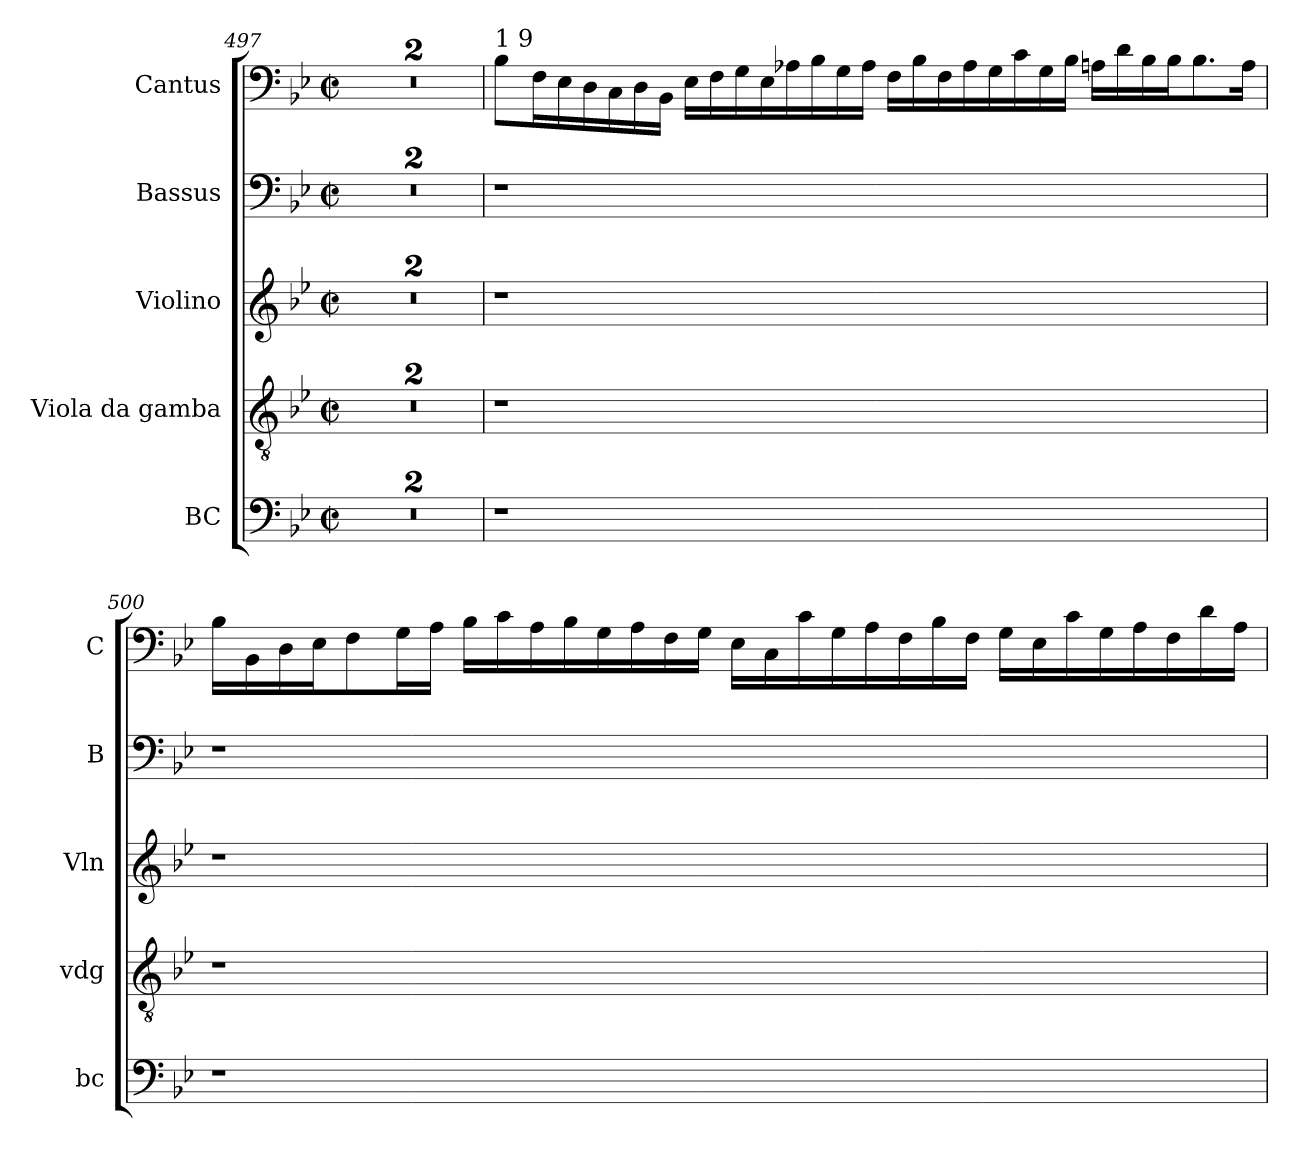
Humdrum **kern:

**kern	**kern	**kern	**kern	**kern
*part5	*part4	*part3	*part2	*part1
*staff5	*staff4	*staff3	*staff2	*staff1
*I"BC	*I"Viola da gamba	*I"Violino	*I"Bassus	*I"Cantus
*I'bc	*I'vdg	*I'Vln	*I'B	*I'C
*clefF4	*clefGv2	*clefG2	*clefF4	*clefF4
*k[b-e-]	*k[b-e-]	*k[b-e-]	*k[b-e-]	*k[b-e-]
*B-:	*B-:	*B-:	*B-:	*B-:
*M2/2	*M2/2	*M2/2	*M2/2	*M2/2
*met(c|)	*met(c|)	*met(c|)	*met(c|)	*met(c|)
=497	=497	=497	=497	=497
1r	1r	1r	1r	1r
=498	=498	=498	=498	=498
1r	1r	1r	1r	1r
!!LO:LB:g=z
=499	=499	=499	=499	=499
!	!	!	!	!LO:TX:a:t=1 9
1r	1r	1r	1r	8B-\L
.	.	.	.	16F\L
.	.	.	.	16E-\
.	.	.	.	16D\
.	.	.	.	16C\
.	.	.	.	16D\
.	.	.	.	16BB-\JJ
.	.	.	.	16E-\LL
.	.	.	.	16F\
.	.	.	.	16G\
.	.	.	.	16E-\
.	.	.	.	16A-X\
.	.	.	.	16B-\
.	.	.	.	16G\
.	.	.	.	16A-\JJ
1ryy	1ryy	1ryy	1ryy	16F\LL
.	.	.	.	16B-\
.	.	.	.	16F\
.	.	.	.	16A-\
.	.	.	.	16G\
.	.	.	.	16c\
.	.	.	.	16G\
.	.	.	.	16B-\JJ
.	.	.	.	16An\LL
.	.	.	.	16d\
.	.	.	.	16B-\
.	.	.	.	16B-\J
.	.	.	.	8.B-\
.	.	.	.	16A\Jk
=500	=500	=500	=500	=500
1r	1r	1r	1r	16B-\LL
.	.	.	.	16BB-\
.	.	.	.	16D\
.	.	.	.	16E-\J
.	.	.	.	8F\
.	.	.	.	16G\L
.	.	.	.	16A\JJ
.	.	.	.	16B-\LL
.	.	.	.	16c\
.	.	.	.	16A\
.	.	.	.	16B-\
.	.	.	.	16G\
.	.	.	.	16A\
.	.	.	.	16F\
.	.	.	.	16G\JJ
1ryy	1ryy	1ryy	1ryy	16E-\LL
.	.	.	.	16C\
.	.	.	.	16c\
.	.	.	.	16G\
.	.	.	.	16A\
.	.	.	.	16F\
.	.	.	.	16B-\
.	.	.	.	16F\JJ
.	.	.	.	16G\LL
.	.	.	.	16E-\
.	.	.	.	16c\
.	.	.	.	16G\
.	.	.	.	16A\
.	.	.	.	16F\
.	.	.	.	16d\
.	.	.	.	16A\JJ
=	=	=	=	=
*-	*-	*-	*-	*-
